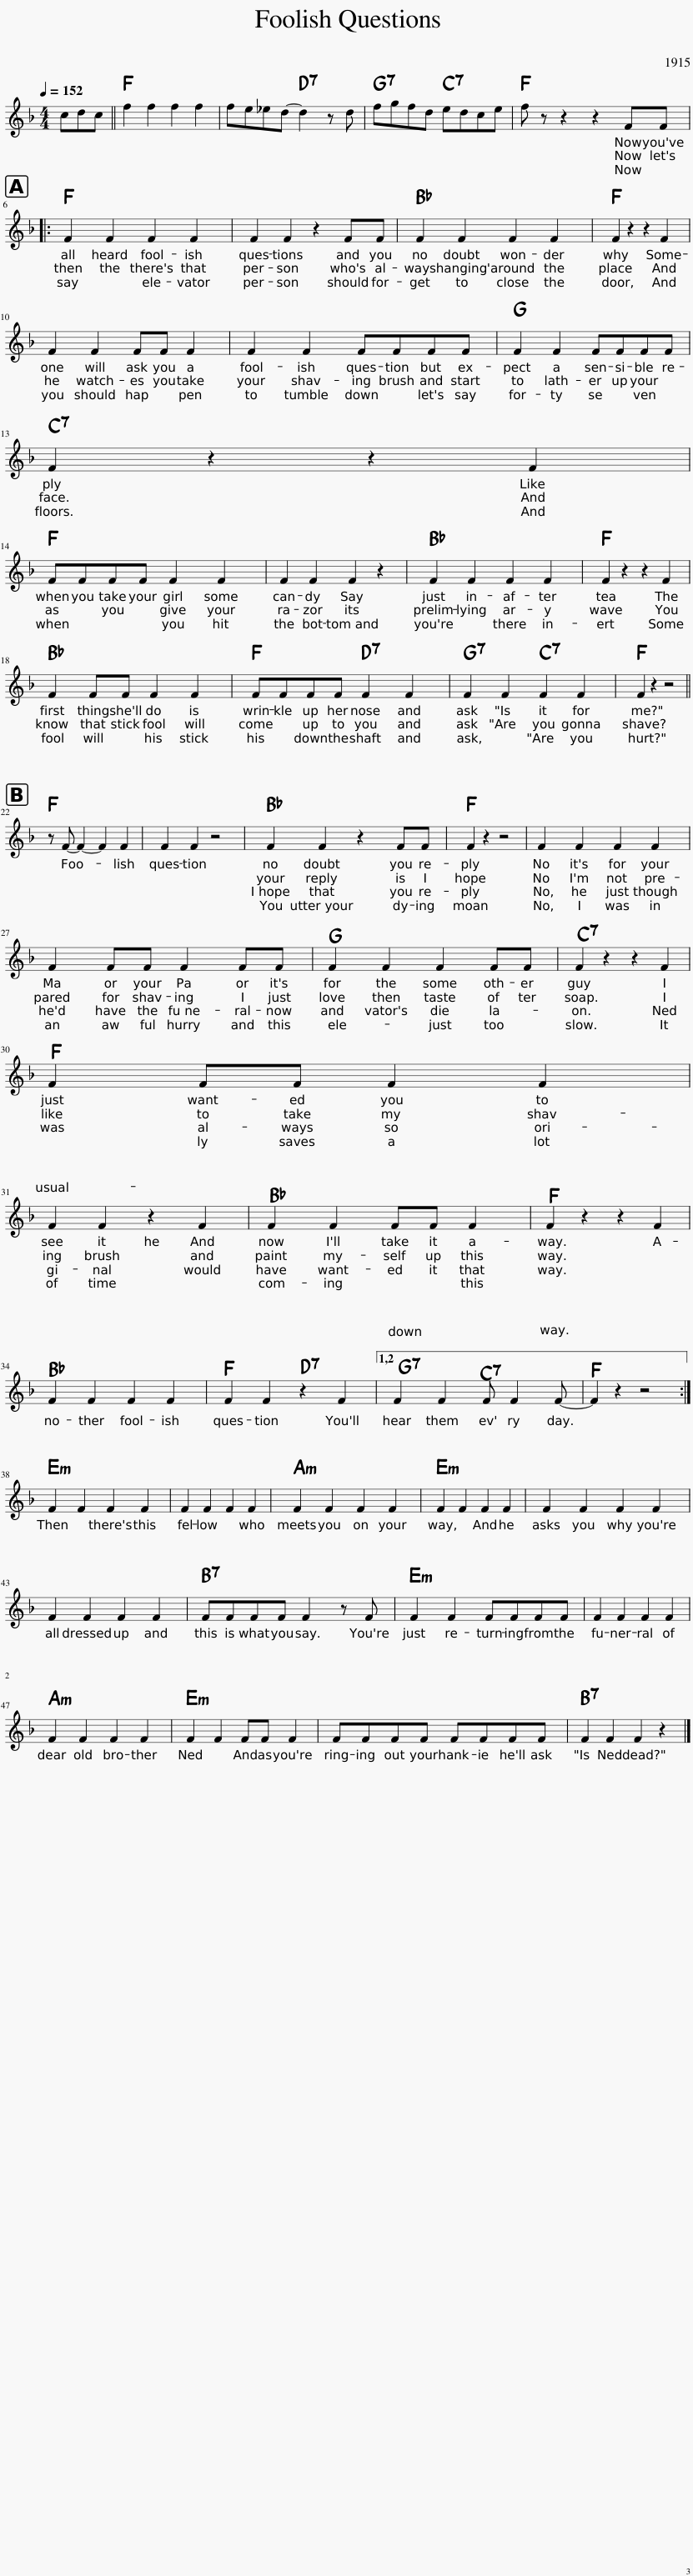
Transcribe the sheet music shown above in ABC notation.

X:1
L:1/8
Q:1/4=152
M:4/4
I:linebreak $
K:F
V:1 treble
V:1
 cdc || f2 f2 f2 f2 | fe_ed- d2 z d | fgfd edce | f z z2 z2 FF |:$ %5
 F2 F2 F2 F2 | F2 F2 z2 FF | F2 F2 F2 F2 | F2 z2 z2 F2 |$ F2 F2 FF F2 | %10
 F2 F2 FFFF | F2 F2 FFFF |$ F2 z2 z2 F2 |$ FFFF F2 F2 | F2 F2 F2 z2 | %15
 F2 F2 F2 F2 | F2 z2 z2 F2 |$ F2 FF F2 F2 | FFFF F2 F2 | F2 F2 F2 F2 | %20
 F2 z2 z4 ||$ z F- F2- F2 F2 | F2 F2 z4 | F2 F2 z2 FF | F2 z2 z4 | %25
 F2 F2 F2 F2 |$ F2 FF F2 FF | F2 F2 F2 FF | F2 z2 z2 F2 |$ F2 FF F2 F2 |$ %30
 F2 F2 z2 F2 | F2 F2 FF F2 | F2 z2 z2 F2 |$ F2 F2 F2 F2 | F2 F2 z2 F2 |1,2 %35
 F2 F2 F F2 F- | F2 z2 z4 :|$ F2 F2 F2 F2 | F2 F2 F2 F2 | F2 F2 F2 F2 | %40
 F2 F2 F2 F2 | F2 F2 F2 F2 |$ F2 F2 F2 F2 | FFFF F2 z F | F2 F2 FFFF | %45
 F2 F2 F2 F2 |$ F2 F2 F2 F2 | F2 F2 FF F2 | FFFF FFFF | F2 F2 F2 z2 |] %50
